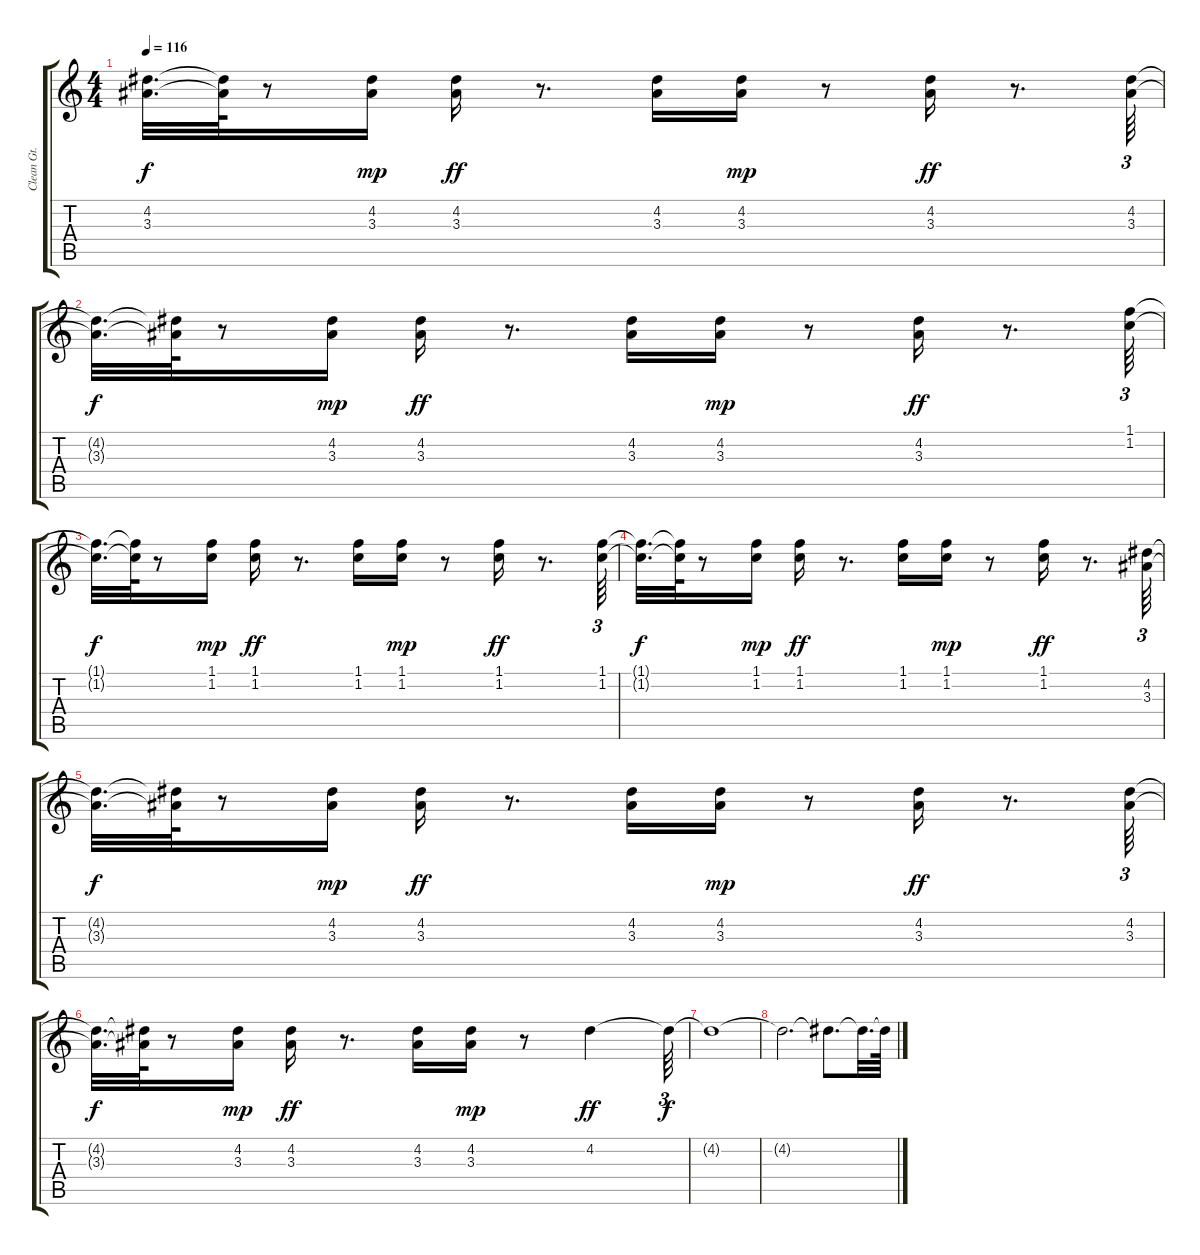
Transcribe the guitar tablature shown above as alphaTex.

\track ("Clean Gt." "Clean Gt.") {instrument electricguitarclean}
\staff {score tabs}
\tuning (E4 B3 G3 D3 A2 E2) {hide}
\ts (4 4)
\tempo 116
\clef g2
\ks c
(4.2{t} 3.3{t}).32{d dy f} (4.2{t} 3.3{t}).64 r.8 (4.2 3.3).16{dy mp} (4.2 3.3).16{dy ff} r.8{d} (4.2 3.3).16 (4.2 3.3).16{dy mp} r.8 (4.2 3.3).16{dy ff} r.8{d} (4.2 3.3).64{tu (3 2)} |
(4.2{t} 3.3{t}).32{d dy f} (4.2{t} 3.3{t}).64 r.8 (4.2 3.3).16{dy mp} (4.2 3.3).16{dy ff} r.8{d} (4.2 3.3).16 (4.2 3.3).16{dy mp} r.8 (4.2 3.3).16{dy ff} r.8{d} (1.1 1.2).64{tu (3 2)} |
(1.1{t} 1.2{t}).32{d dy f} (1.1{t} 1.2{t}).64 r.8 (1.1 1.2).16{dy mp} (1.1 1.2).16{dy ff} r.8{d} (1.1 1.2).16 (1.1 1.2).16{dy mp} r.8 (1.1 1.2).16{dy ff} r.8{d} (1.1 1.2).64{tu (3 2)} |
(1.1{t} 1.2{t}).32{d dy f} (1.1{t} 1.2{t}).64 r.8 (1.1 1.2).16{dy mp} (1.1 1.2).16{dy ff} r.8{d} (1.1 1.2).16 (1.1 1.2).16{dy mp} r.8 (1.1 1.2).16{dy ff} r.8{d} (4.2 3.3).64{tu (3 2)} |
(4.2{t} 3.3{t}).32{d dy f} (4.2{t} 3.3{t}).64 r.8 (4.2 3.3).16{dy mp} (4.2 3.3).16{dy ff} r.8{d} (4.2 3.3).16 (4.2 3.3).16{dy mp} r.8 (4.2 3.3).16{dy ff} r.8{d} (4.2 3.3).64{tu (3 2)} |
(4.2{t} 3.3{t}).32{d dy f} (4.2{t} 3.3{t}).64 r.8 (4.2 3.3).16{dy mp} (4.2 3.3).16{dy ff} r.8{d} (4.2 3.3).16 (4.2 3.3).16{dy mp} r.8 4.2.4{dy ff} 4.2{t}.64{tu (3 2) dy f} |
4.2{t}.1 |
4.2{t}.2{d} 4.2{t}.8{d} 4.2{t}.32{d} 4.2{t}.64
